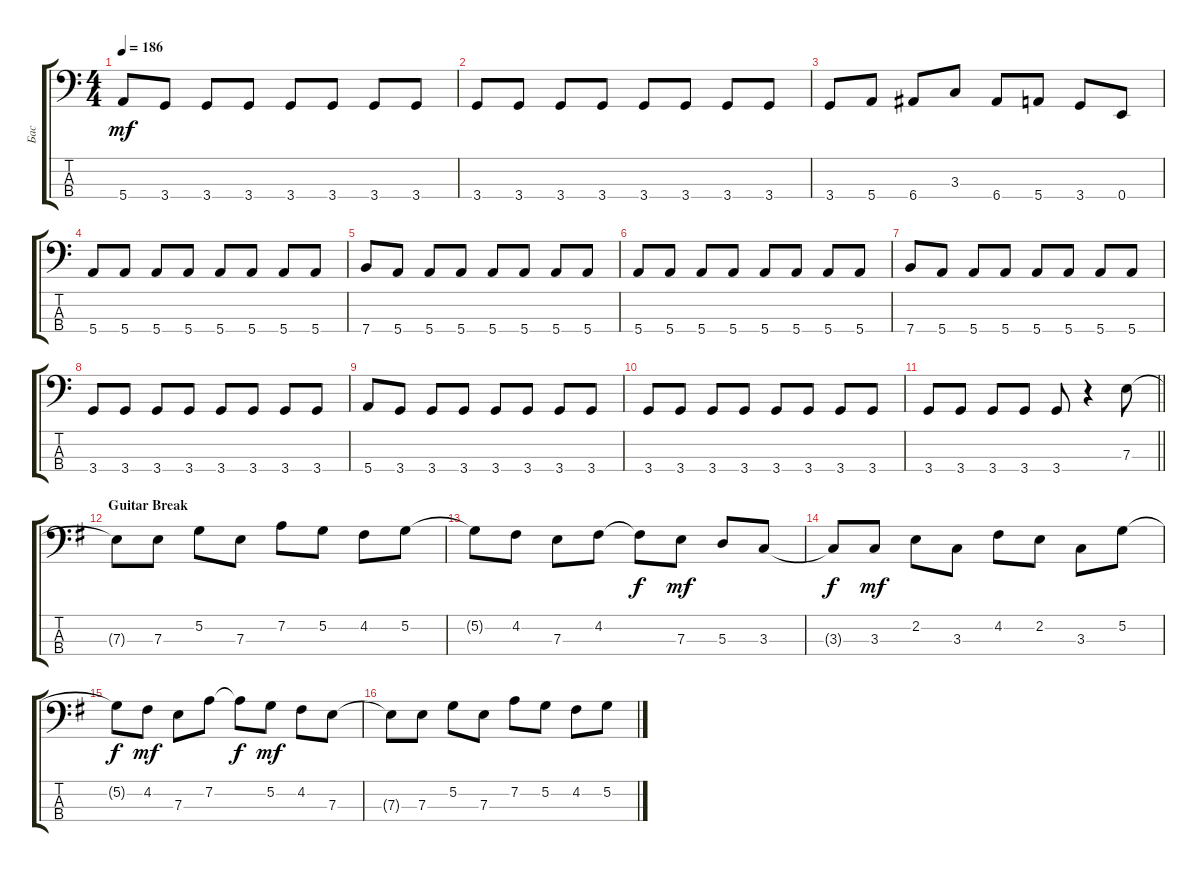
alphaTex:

\track ("Бас" "Бас") {instrument electricbassfinger}
\staff {score tabs}
\tuning (G2 D2 A1 E1) {hide}
\ts (4 4)
\tempo 186
\clef f4
\ks aminor
5.4.8{dy mf} 3.4.8 3.4.8 3.4.8 3.4.8 3.4.8 3.4.8 3.4.8 |
3.4.8 3.4.8 3.4.8 3.4.8 3.4.8 3.4.8 3.4.8 3.4.8 |
3.4.8 5.4.8 6.4.8 3.3.8 6.4.8 5.4.8 3.4.8 0.4.8 |
5.4.8 5.4.8 5.4.8 5.4.8 5.4.8 5.4.8 5.4.8 5.4.8 |
7.4.8 5.4.8 5.4.8 5.4.8 5.4.8 5.4.8 5.4.8 5.4.8 |
5.4.8 5.4.8 5.4.8 5.4.8 5.4.8 5.4.8 5.4.8 5.4.8 |
7.4.8 5.4.8 5.4.8 5.4.8 5.4.8 5.4.8 5.4.8 5.4.8 |
3.4.8 3.4.8 3.4.8 3.4.8 3.4.8 3.4.8 3.4.8 3.4.8 |
5.4.8 3.4.8 3.4.8 3.4.8 3.4.8 3.4.8 3.4.8 3.4.8 |
3.4.8 3.4.8 3.4.8 3.4.8 3.4.8 3.4.8 3.4.8 3.4.8 |
\barLineRight lightlight
3.4.8 3.4.8 3.4.8 3.4.8 3.4.8 r.4 7.3.8 |
\section ("" "Guitar Break")
\ks eminor
7.3{t}.8 7.3.8 5.2.8 7.3.8 7.2.8 5.2.8 4.2.8 5.2.8 |
5.2{t}.8 4.2.8 7.3.8 4.2.8 4.2{t}.8{dy f} 7.3.8{dy mf} 5.3.8 3.3.8 |
3.3{t}.8{dy f} 3.3.8{dy mf} 2.2.8 3.3.8 4.2.8 2.2.8 3.3.8 5.2.8 |
5.2{t}.8{dy f} 4.2.8{dy mf} 7.3.8 7.2.8 7.2{t}.8{dy f} 5.2.8{dy mf} 4.2.8 7.3.8 |
7.3{t}.8 7.3.8 5.2.8 7.3.8 7.2.8 5.2.8 4.2.8 5.2.8
